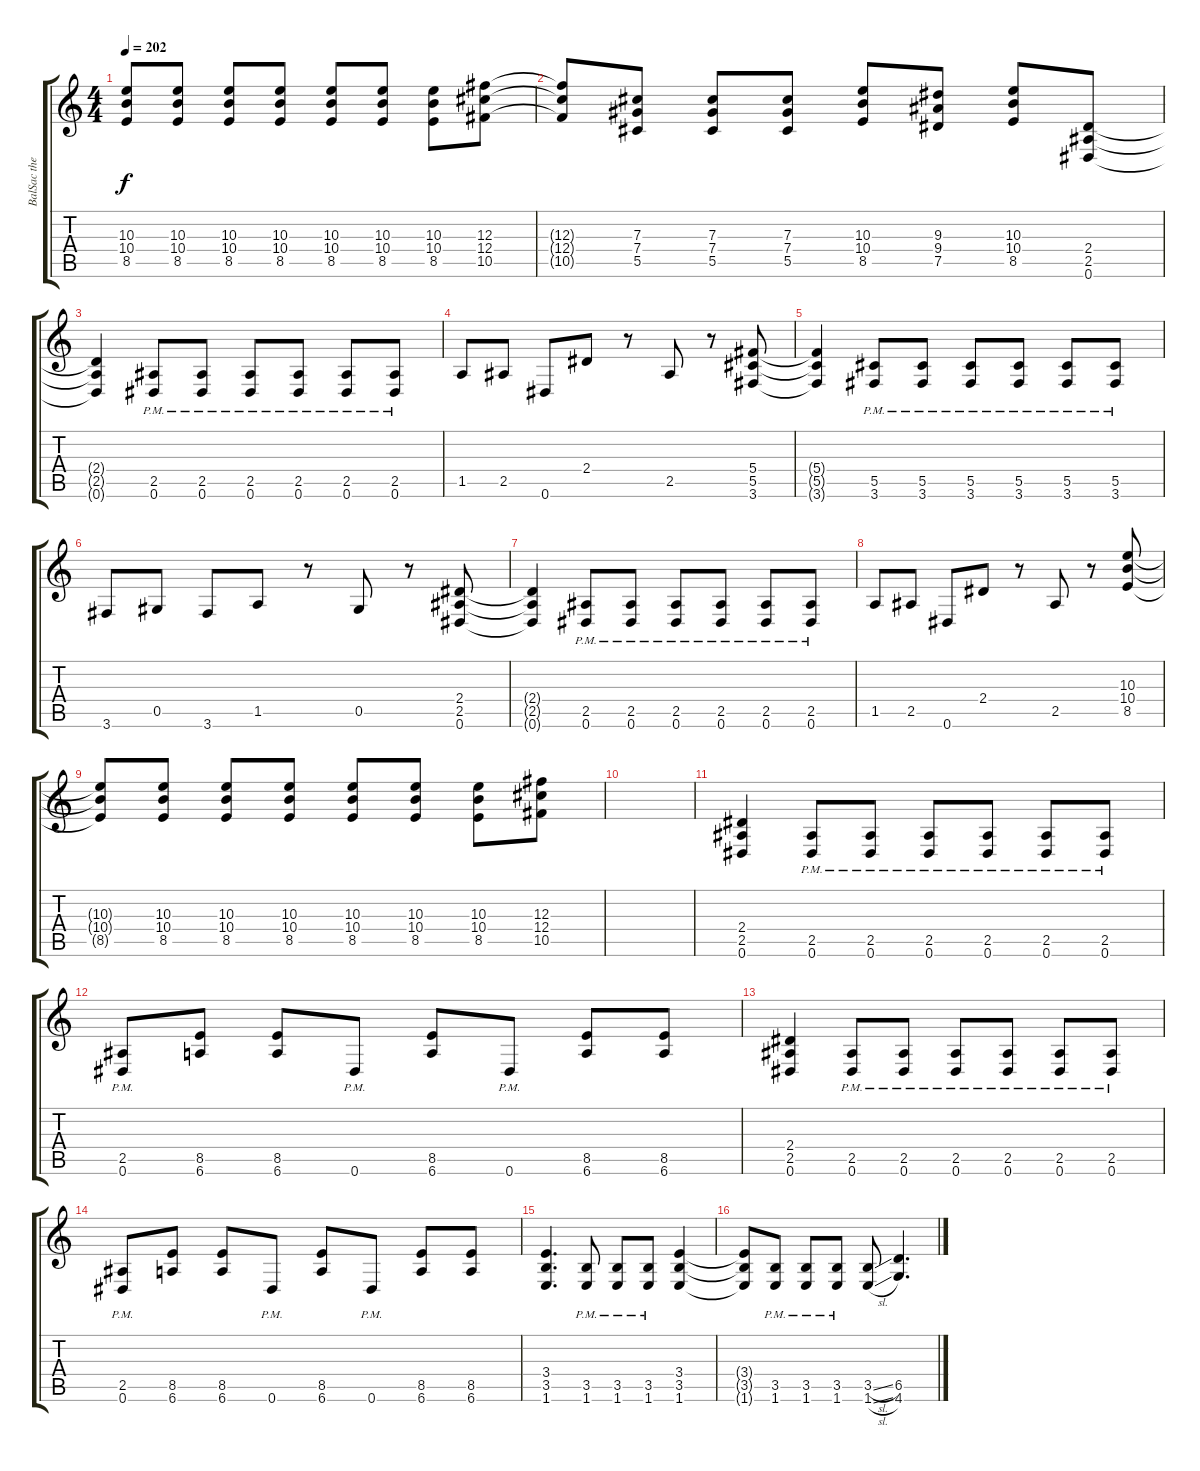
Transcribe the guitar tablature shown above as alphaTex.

\track ("BalSac the Jaws of Death" "BalSac the") {instrument distortionguitar}
\staff {score tabs}
\tuning (Eb4 Bb3 Gb3 Db3 Ab2 Eb2) {hide}
\ts (4 4)
\tempo 202
\clef g2
\ks c
(10.3{t} 10.4{t} 8.5{t}).8{dy f} (10.3 10.4 8.5).8 (10.3 10.4 8.5).8 (10.3 10.4 8.5).8 (10.3 10.4 8.5).8 (10.3 10.4 8.5).8 (10.3 10.4 8.5).8 (12.3 12.4 10.5).8 |
(12.3{t} 12.4{t} 10.5{t}).8 (7.3 7.4 5.5).8 (7.3 7.4 5.5).8 (7.3 7.4 5.5).8 (10.3 10.4 8.5).8 (9.3 9.4 7.5).8 (10.3 10.4 8.5).8 (2.4 2.5 0.6).8 |
(2.4{t} 2.5{t} 0.6{t}).4 (2.5{pm} 0.6{pm}).8 (2.5{pm} 0.6{pm}).8 (2.5{pm} 0.6{pm}).8 (2.5{pm} 0.6{pm}).8 (2.5{pm} 0.6{pm}).8 (2.5{pm} 0.6{pm}).8 |
1.5.8 2.5.8 0.6.8 2.4.8 r.8 2.5.8 r.8 (5.4 5.5 3.6).8 |
(5.4{t} 5.5{t} 3.6{t}).4 (5.5{pm} 3.6{pm}).8 (5.5{pm} 3.6{pm}).8 (5.5{pm} 3.6{pm}).8 (5.5{pm} 3.6{pm}).8 (5.5{pm} 3.6{pm}).8 (5.5{pm} 3.6{pm}).8 |
3.6.8 0.5.8 3.6.8 1.5.8 r.8 0.5.8 r.8 (2.4 2.5 0.6).8 |
(2.4{t} 2.5{t} 0.6{t}).4 (2.5{pm} 0.6{pm}).8 (2.5{pm} 0.6{pm}).8 (2.5{pm} 0.6{pm}).8 (2.5{pm} 0.6{pm}).8 (2.5{pm} 0.6{pm}).8 (2.5{pm} 0.6{pm}).8 |
1.5.8 2.5.8 0.6.8 2.4.8 r.8 2.5.8 r.8 (10.3 10.4 8.5).8 |
(10.3{t} 10.4{t} 8.5{t}).8 (10.3 10.4 8.5).8 (10.3 10.4 8.5).8 (10.3 10.4 8.5).8 (10.3 10.4 8.5).8 (10.3 10.4 8.5).8 (10.3 10.4 8.5).8 (12.3 12.4 10.5).8 |
|
(2.4 2.5 0.6).4 (2.5{pm} 0.6{pm}).8 (2.5{pm} 0.6{pm}).8 (2.5{pm} 0.6{pm}).8 (2.5{pm} 0.6{pm}).8 (2.5{pm} 0.6{pm}).8 (2.5{pm} 0.6{pm}).8 |
(2.5{pm} 0.6{pm}).8 (8.5 6.6).8 (8.5 6.6).8 0.6{pm}.8 (8.5 6.6).8 0.6{pm}.8 (8.5 6.6).8 (8.5 6.6).8 |
(2.4 2.5 0.6).4 (2.5{pm} 0.6{pm}).8 (2.5{pm} 0.6{pm}).8 (2.5{pm} 0.6{pm}).8 (2.5{pm} 0.6{pm}).8 (2.5{pm} 0.6{pm}).8 (2.5{pm} 0.6{pm}).8 |
(2.5{pm} 0.6{pm}).8 (8.5 6.6).8 (8.5 6.6).8 0.6{pm}.8 (8.5 6.6).8 0.6{pm}.8 (8.5 6.6).8 (8.5 6.6).8 |
(3.4 3.5 1.6).4{d} (3.5{pm} 1.6{pm}).8 (3.5{pm} 1.6{pm}).8 (3.5{pm} 1.6{pm}).8 (3.4 3.5 1.6).4 |
(3.4{t} 3.5{t} 1.6{t}).8 (3.5{pm} 1.6{pm}).8 (3.5{pm} 1.6{pm}).8 (3.5{pm} 1.6{pm}).8 (3.5{sl} 1.6{sl}).8 (6.5 4.6).4{d}
